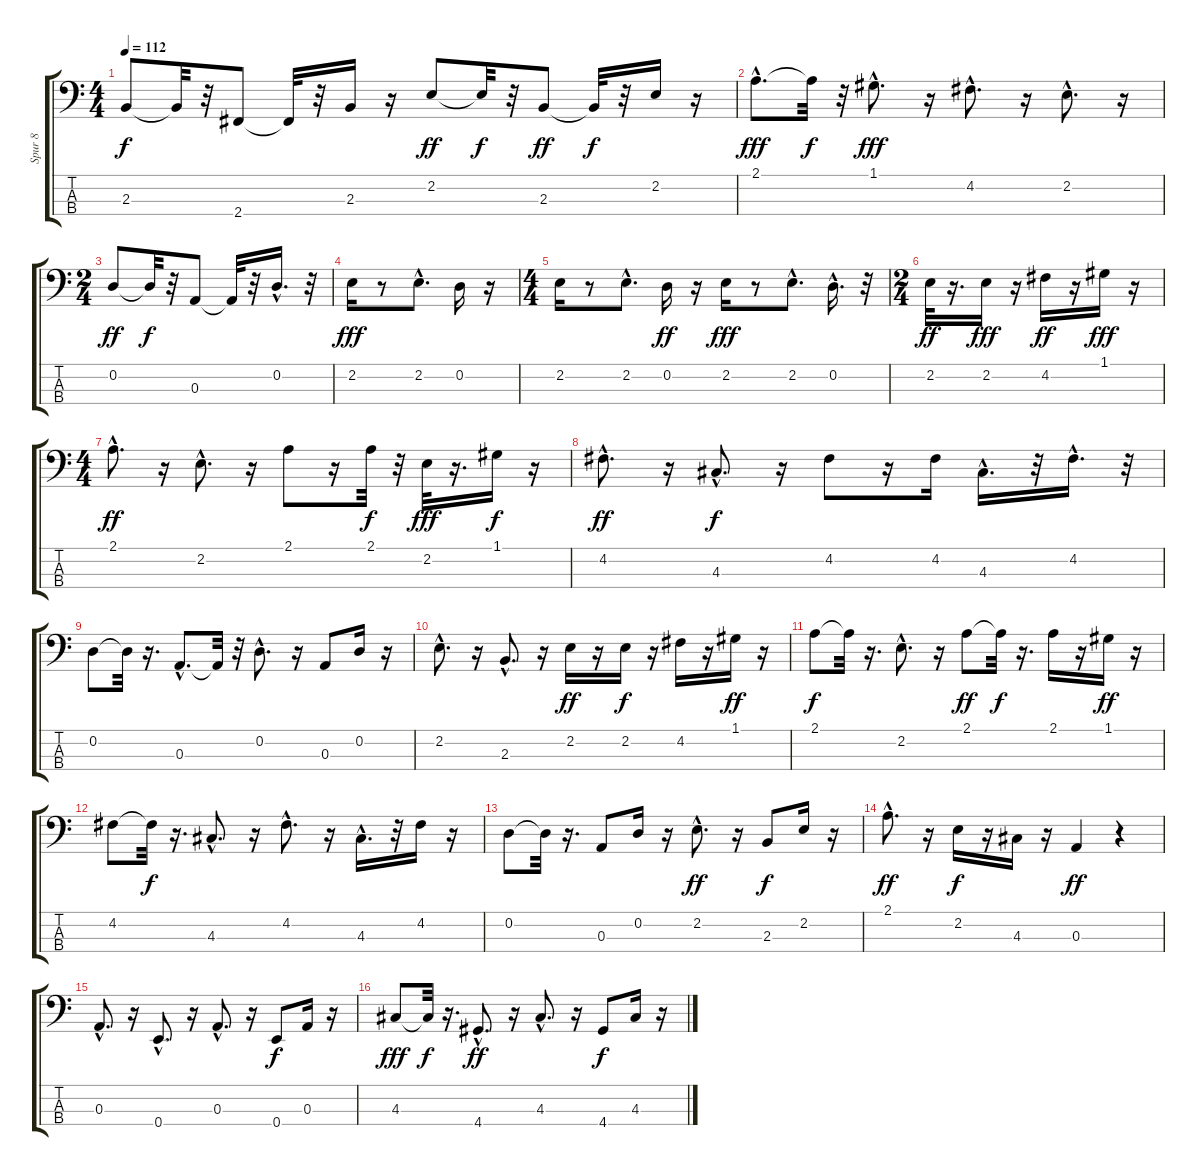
\track ("Spur 8" "Spur 8") {instrument electricbasspick}
\staff {score tabs}
\tuning (G2 D2 A1 E1) {hide}
\ts (4 4)
\tempo 112
\clef f4
\ks c
2.3.8{dy f} 2.3{t}.32 r.32 2.4.8 2.4{t}.32 r.32 2.3.16 r.16 2.2.8{dy ff} 2.2{t}.32{dy f} r.32 2.3.8{dy ff} 2.3{t}.32{dy f} r.32 2.2.16 r.16 |
2.1{hac}.8{d dy fff} 2.1{t}.32{dy f} r.32 1.1{hac}.8{d dy fff} r.16 4.2{hac}.8{d} r.16 2.2{hac}.8{d} r.16 |
\ts (2 4)
0.2.8{dy ff} 0.2{t}.32{dy f} r.32 0.3.8 0.3{t}.32 r.32 0.2{hac}.16{d} r.32 |
2.2.16{dy fff} r.8 2.2{hac}.8{d} 0.2.16 r.16 |
\ts (4 4)
2.2.16 r.8 2.2{hac}.8{d} 0.2.16{dy ff} r.16 2.2.16{dy fff} r.8 2.2{hac}.8{d} 0.2{hac}.16{d} r.32 |
\ts (2 4)
2.2.32{dy ff} r.16{d} 2.2.16{dy fff} r.16 4.2.16{dy ff} r.16 1.1.16{dy fff} r.16 |
\ts (4 4)
2.1{hac}.8{d dy ff} r.16 2.2{hac}.8{d} r.16 2.1.8 r.16 2.1.32{dy f} r.32 2.2.32{dy fff} r.16{d} 1.1.16{dy f} r.16 |
4.2{hac}.8{d dy ff} r.16 4.3{hac}.8{d dy f} r.16 4.2.8 r.16 4.2.16 4.3{hac}.16{d} r.32 4.2{hac}.16{d} r.32 |
0.2.8 0.2{t}.32 r.16{d} 0.3{hac}.8{d} 0.3{t}.32 r.32 0.2{hac}.8{d} r.16 0.3.8 0.2.16 r.16 |
2.2{hac}.8{d} r.16 2.3{hac}.8{d} r.16 2.2.16{dy ff} r.16 2.2.16{dy f} r.16 4.2.16 r.16 1.1.16{dy ff} r.16 |
2.1.8{dy f} 2.1{t}.32 r.16{d} 2.2{hac}.8{d} r.16 2.1.8{dy ff} 2.1{t}.32{dy f} r.16{d} 2.1.16 r.16 1.1.16{dy ff} r.16 |
4.2.8 4.2{t}.32{dy f} r.16{d} 4.3{hac}.8{d} r.16 4.2{hac}.8{d} r.16 4.3{hac}.16{d} r.32 4.2.16 r.16 |
0.2.8 0.2{t}.32 r.16{d} 0.3.8 0.2.16 r.16 2.2{hac}.8{d dy ff} r.16 2.3.8{dy f} 2.2.16 r.16 |
2.1{hac}.8{d dy ff} r.16 2.2.16{dy f} r.16 4.3.16 r.16 0.3.4{dy ff} r.4 |
0.3{hac}.8{d} r.16 0.4{hac}.8{d} r.16 0.3{hac}.8{d} r.16 0.4.8{dy f} 0.3.16 r.16 |
4.3.8{dy fff} 4.3{t}.32{dy f} r.16{d} 4.4{hac}.8{d dy ff} r.16 4.3{hac}.8{d} r.16 4.4.8{dy f} 4.3.16 r.16
